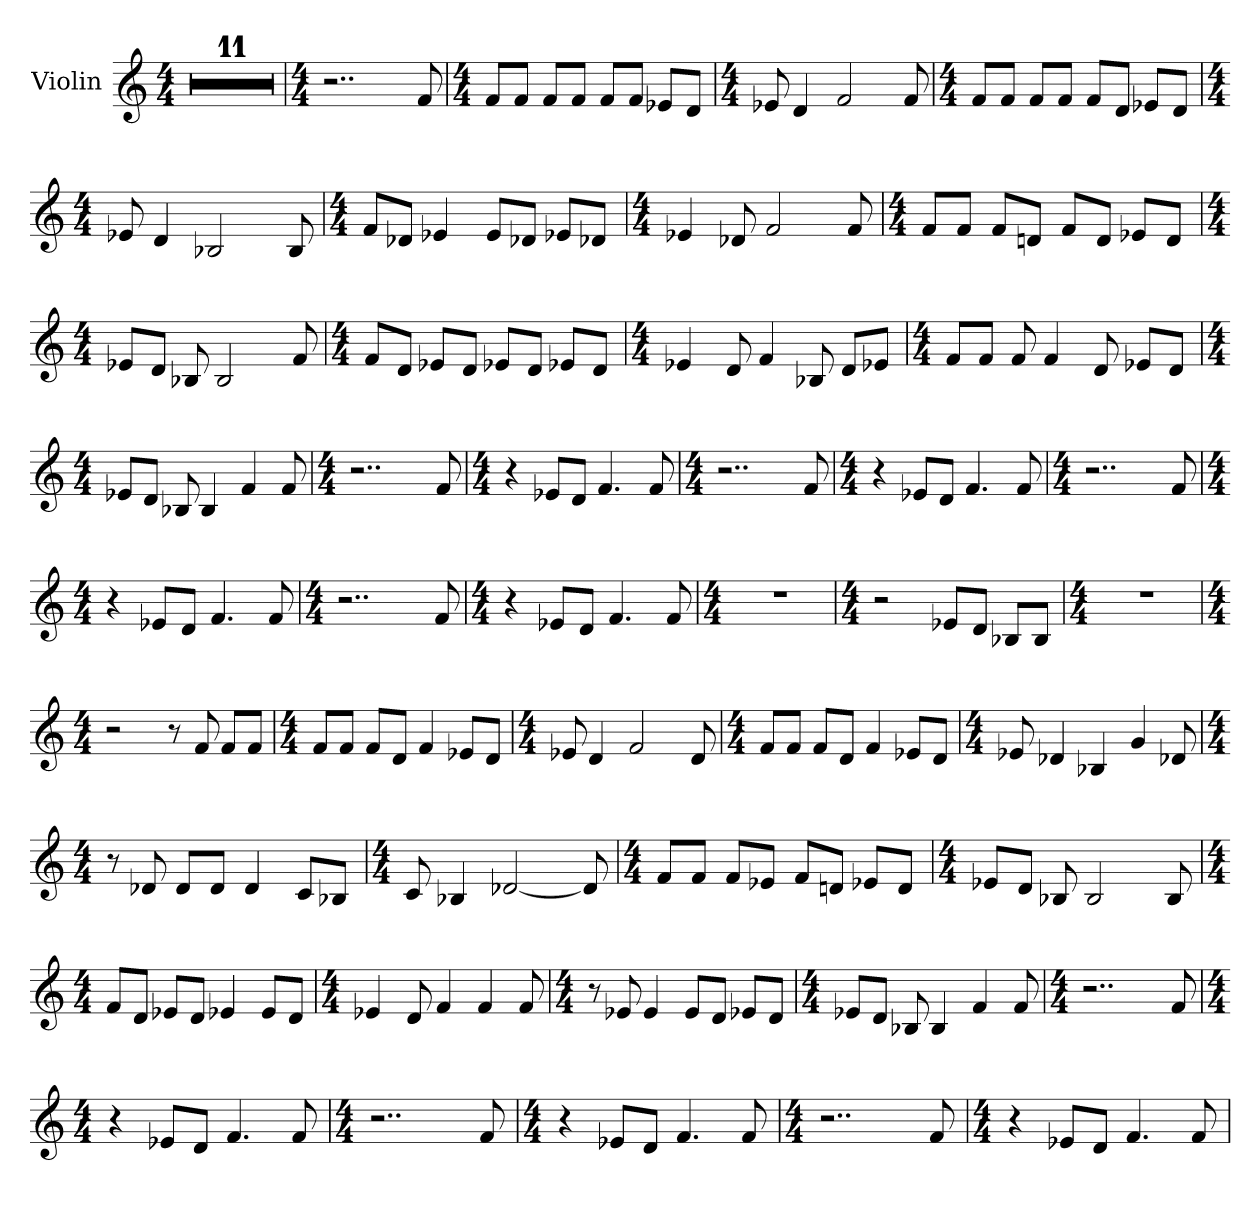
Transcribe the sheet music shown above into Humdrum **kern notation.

**kern
*part1
*staff1
*I"Violin
*I'Vln
*M4/4
=
1r
=
*M4/4
1r
=
*M4/4
1r
=
*M4/4
1r
=
*M4/4
1r
=
*M4/4
1r
=
*M4/4
1r
=
*M4/4
1r
=
*M4/4
1r
=
*M4/4
1r
=
*M4/4
1r
=
*M4/4
2..r
8f
=
*M4/4
8fL
8fJ
8fL
8fJ
8fL
8fJ
8e-XL
8dJ
=
*M4/4
8e-X
4d
2f
8f
=
*M4/4
8fL
8fJ
8fL
8fJ
8fL
8dJ
8e-XL
8dJ
=
*M4/4
8e-X
4d
2B-X
8B-
=
*M4/4
8fL
8d-XJ
4e-X
8e-L
8d-XJ
8e-XL
8d-XJ
=
*M4/4
4e-X
8d-X
2f
8f
=
*M4/4
8fL
8fJ
8fL
8dnJ
8fL
8dJ
8e-XL
8dJ
=
*M4/4
8e-XL
8dJ
8B-X
2B-
8f
=
*M4/4
8fL
8dJ
8e-XL
8dJ
8e-XL
8dJ
8e-XL
8dJ
=
*M4/4
4e-X
8d
4f
8B-X
8dL
8e-XJ
=
*M4/4
8fL
8fJ
8f
4f
8d
8e-XL
8dJ
=
*M4/4
8e-XL
8dJ
8B-X
4B-
4f
8f
=
*M4/4
2..r
8f
=
*M4/4
4r
8e-XL
8dJ
4.f
8f
=
*M4/4
2..r
8f
=
*M4/4
4r
8e-XL
8dJ
4.f
8f
=
*M4/4
2..r
8f
=
*M4/4
4r
8e-XL
8dJ
4.f
8f
=
*M4/4
2..r
8f
=
*M4/4
4r
8e-XL
8dJ
4.f
8f
=
*M4/4
1r
=
*M4/4
2r
8e-XL
8dJ
8B-XL
8B-J
=
*M4/4
1r
=
*M4/4
2r
8r
8f
8fL
8fJ
=
*M4/4
8fL
8fJ
8fL
8dJ
4f
8e-XL
8dJ
=
*M4/4
8e-X
4d
2f
8d
=
*M4/4
8fL
8fJ
8fL
8dJ
4f
8e-XL
8dJ
=
*M4/4
8e-X
4d-X
4B-X
4g
8d-X
=
*M4/4
8r
8d-X
8d-L
8d-J
4d-
8cL
8B-XJ
=
*M4/4
8c
4B-X
[2d-X
8d-]
=
*M4/4
8fL
8fJ
8fL
8e-XJ
8fL
8dnJ
8e-XL
8dJ
=
*M4/4
8e-XL
8dJ
8B-X
2B-
8B-
=
*M4/4
8fL
8dJ
8e-XL
8dJ
4e-X
8e-L
8dJ
=
*M4/4
4e-X
8d
4f
4f
8f
=
*M4/4
8r
8e-X
4e-
8e-L
8dJ
8e-XL
8dJ
=
*M4/4
8e-XL
8dJ
8B-X
4B-
4f
8f
=
*M4/4
2..r
8f
=
*M4/4
4r
8e-XL
8dJ
4.f
8f
=
*M4/4
2..r
8f
=
*M4/4
4r
8e-XL
8dJ
4.f
8f
=
*M4/4
2..r
8f
=
*M4/4
4r
8e-XL
8dJ
4.f
8f
=
*-
